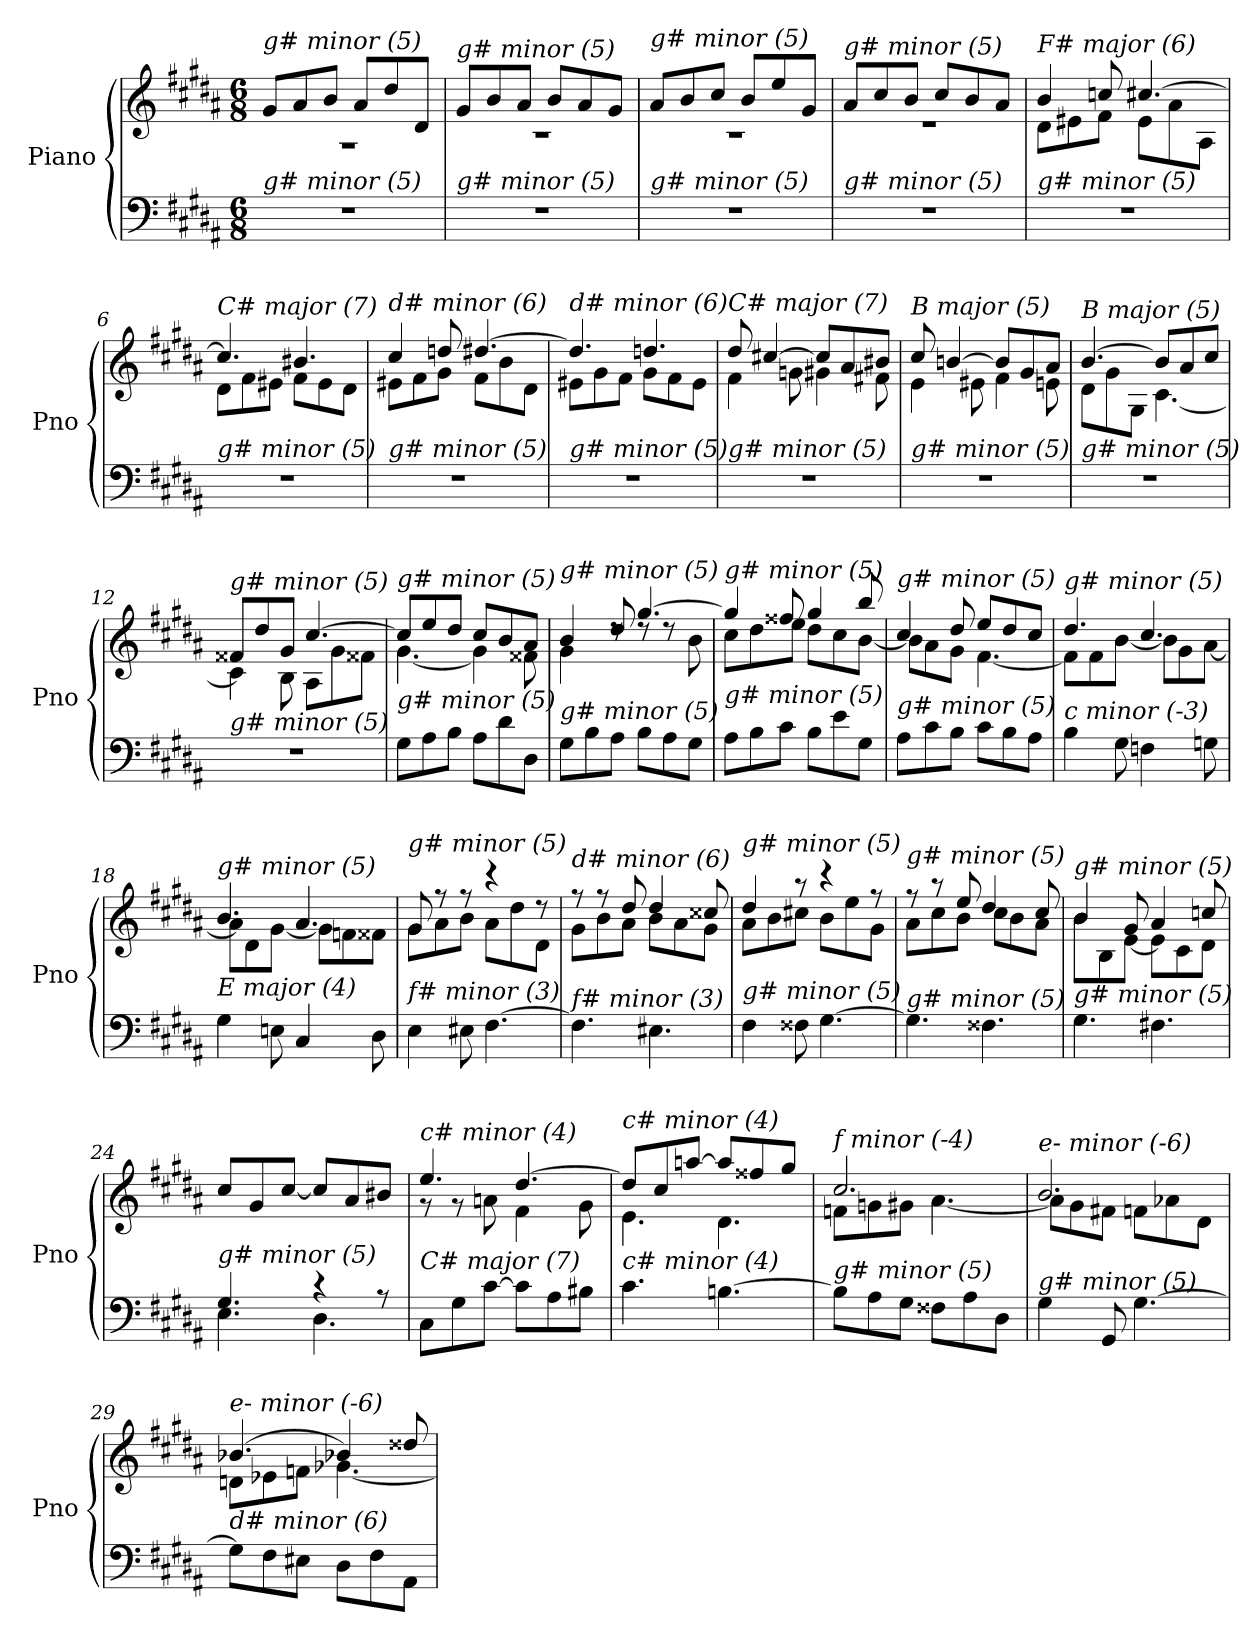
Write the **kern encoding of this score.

**kern	**kern
*part1	*part1
*staff2	*staff1
*I"Piano	*
*I'Pno	*
*clefF4	*clefG2
*k[f#c#g#d#a#]	*k[f#c#g#d#a#]
*M6/8	*M6/8
=1	=1
*	*^
!	!LO:TX:i:t=g# minor (5)	!
!LO:TX:i:t=g# minor (5)	!	!
2.r	8g#/L	2.r
.	8a#/	.
.	8b/J	.
.	8a#/L	.
.	8dd#/	.
.	8d#/J	.
=2	=2	=2
!	!LO:TX:i:t=g# minor (5)	!
!LO:TX:i:t=g# minor (5)	!	!
2.r	8g#/L	2.r
.	8b/	.
.	8a#/J	.
.	8b/L	.
.	8a#/	.
.	8g#/J	.
=3	=3	=3
!	!LO:TX:i:t=g# minor (5)	!
!LO:TX:i:t=g# minor (5)	!	!
2.r	8a#/L	2.r
.	8b/	.
.	8cc#/J	.
.	8b/L	.
.	8ee/	.
.	8g#/J	.
=4	=4	=4
!	!LO:TX:i:t=g# minor (5)	!
!LO:TX:i:t=g# minor (5)	!	!
2.r	8a#/L	2.r
.	8cc#/	.
.	8b/J	.
.	8cc#/L	.
.	8b/	.
.	8a#/J	.
=5	=5	=5
!	!LO:TX:i:t=F# major (6)	!
!LO:TX:i:t=g# minor (5)	!	!
2.r	4b/	8d#\L
.	.	8e#X\
.	8ccni/	8f#\J
.	[4.cc#/	8e#\L
.	.	8a#\
.	.	8A#\J
=6	=6	=6
!	!LO:TX:i:t=C# major (7)	!
!LO:TX:i:t=g# minor (5)	!	!
2.r	4.cc#/]	8d#\L
.	.	8f#\
.	.	8e#X\J
.	4.b#X/	8f#\L
.	.	8e#\
.	.	8d#\J
!!LO:LB:g=z	!!
=7	=7	=7
!	!LO:TX:i:t=d# minor (6)	!
!LO:TX:i:t=g# minor (5)	!	!
2.r	4cc#/	8e#X\L
.	.	8f#\
.	8ddni/	8g#\J
.	[4.dd#/	8f#\L
.	.	8b\
.	.	8d#\J
=8	=8	=8
!	!LO:TX:i:t=d# minor (6)	!
!LO:TX:i:t=g# minor (5)	!	!
2.r	4.dd#/]	8e#X\L
.	.	8g#\
.	.	8f#\J
.	4.ddni/	8g#\L
.	.	8f#\
.	.	8e#\J
=9	=9	=9
!	!LO:TX:i:t=C# major (7)	!
!LO:TX:i:t=g# minor (5)	!	!
2.r	8dd#/	4f#\
.	[4cc#X/	.
.	.	8gni\
.	8cc#/L]	4g#\
.	8a#/	.
.	8b#X/J	8f#X\
=10	=10	=10
!	!LO:TX:i:t=B major (5)	!
!LO:TX:i:t=g# minor (5)	!	!
2.r	8cc#/	4e\
.	[4bn/	.
.	.	8e#X\
.	8b/L]	4f#\
.	8g#/	.
.	8a#/J	8en\
=11	=11	=11
!	!LO:TX:i:t=B major (5)	!
!LO:TX:i:t=g# minor (5)	!	!
2.r	[4.b/	8d#\L
.	.	8g#\
.	.	8G#\J
.	8b/L]	[4.c#\
.	8a#/	.
.	8cc#/J	.
!!LO:LB:g=z	!!
=12	=12	=12
!	!LO:TX:i:t=g# minor (5)	!
!LO:TX:i:t=g# minor (5)	!	!
2.r	8f##X/L	4c#\]
.	8dd#/	.
.	8g#/J	8B\
.	[4.cc#/	8A#\L
.	.	8g#\
.	.	8f##X\J
=13	=13	=13
!	!LO:TX:i:t=g# minor (5)	!
!LO:TX:i:t=g# minor (5)	!	!
8G#\L	8cc#/L]	[4.g#\
8A#\	8ee/	.
8B\J	8dd#/J	.
8A#\L	8cc#/L	4g#\]
8d#\	8b/	.
8D#\J	8a#/J	8f##X\
=14	=14	=14
!	!LO:TX:i:t=g# minor (5)	!
!LO:TX:i:t=g# minor (5)	!	!
8G#\L	4b/	4g#\
8B\	.	.
8A#\J	8dd#/	8rdd
8B\L	[4.gg#/	8rdd
8A#\	.	8rdd
8G#\J	.	8b\
=15	=15	=15
!	!LO:TX:i:t=g# minor (5)	!
!LO:TX:i:t=g# minor (5)	!	!
8A#\L	4gg#/]	8cc#\L
8B\	.	8dd#\
8c#\J	8ff##X/	8ee\J
8B\L	4gg#/	8dd#\L
8e\	.	8cc#\
8G#\J	8bb/	[8b\J
=16	=16	=16
!	!LO:TX:i:t=g# minor (5)	!
!LO:TX:i:t=g# minor (5)	!	!
8A#\L	4cc#/	8b\L]
8c#\	.	8a#\
8B\J	8dd#/	8g#\J
8c#\L	8ee/L	[4.f#\
8B\	8dd#/	.
8A#\J	8cc#/J	.
=17	=17	=17
!	!LO:TX:i:t=g# minor (5)	!
!LO:TX:i:t=c minor (-3)	!	!
4B\	4.dd#/	8f#\L]
.	.	8f#\
8G#\	.	[8b\J
4Fni\	4.cc#/	8b\L]
.	.	8g#\
8Gni\	.	[8a#\J
!!LO:LB:g=z	!!
=18	=18	=18
!	!LO:TX:i:t=g# minor (5)	!
!LO:TX:i:t=E major (4)	!	!
4G#\	4.b/	8a#\L]
.	.	8d#\
8En\	.	[8g#\J
4C#/	4.a#/	8g#\L]
.	.	8fni\
8D#\	.	8f##X\J
=19	=19	=19
!	!LO:TX:i:t=g# minor (5)	!
!LO:TX:i:t=f# minor (3)	!	!
4E\	8g#/	8g#\L
.	8r	8a#\
8E#X\	8r	8b\J
[4.F#\	4r	8a#\L
.	.	8dd#\
.	8r	8d#\J
=20	=20	=20
!	!LO:TX:i:t=d# minor (6)	!
!LO:TX:i:t=f# minor (3)	!	!
4.F#\]	8r	8g#\L
.	8r	8b\
.	8dd#/	8a#\J
4.E#X\	4dd#/	8b\L
.	.	8a#\
.	8cc##X/	8g#\J
=21	=21	=21
!	!LO:TX:i:t=g# minor (5)	!
!LO:TX:i:t=g# minor (5)	!	!
4F#\	4dd#/	8a#\L
.	.	8b\
8F##X\	8r	8cc#X\J
[4.G#\	4r	8b\L
.	.	8ee\
.	8r	8g#\J
=22	=22	=22
!	!LO:TX:i:t=g# minor (5)	!
!LO:TX:i:t=g# minor (5)	!	!
4.G#\]	8r	8a#\L
.	8r	8cc#\
.	8ee/	8b\J
4.F##X\	4dd#/	8cc#\L
.	.	8b\
.	8cc#/	8a#\J
=23	=23	=23
!	!LO:TX:i:t=g# minor (5)	!
!LO:TX:i:t=g# minor (5)	!	!
4.G#\	4b/	8b\L
.	.	8B\
.	8g#/	[8e\J
4.F#X\	4a#/	8e\L]
.	.	8c#\
.	8ccni/	8d#\J
!!LO:LB:g=z
=24	=24	=24
*^	*	*
!	!	!LO:TX:i:t=C# major (7)	!
!LO:TX:i:t=g# minor (5)	!	!	!
*	*	*v	*v
4.G#/	4.E\	8cc#/L
.	.	8g#/
.	.	[8cc#/J
4r	4.D#\	8cc#/L]
.	.	8a#/
8r	.	8b#X/J
*v	*v	*
=25	=25
*	*^
!	!LO:TX:i:t=c# minor (4)	!
!LO:TX:i:t=C# major (7)	!	!
8C#\L	4.ee/	8r
8G#\	.	8r
[8c#\J	.	8an\
8c#\L]	[4.dd#/	4f#\
8A#\	.	.
8B#X\J	.	8g#\
=26	=26	=26
!	!LO:TX:i:t=c# minor (4)	!
!LO:TX:i:t=c# minor (4)	!	!
4.c#\	8dd#/L]	4.e\
.	8cc#/	.
.	[8aan/J	.
[4.Bn\	8aa/L]	4.d#\
.	8ff##X/	.
.	8gg#/J	.
=27	=27	=27
!	!LO:TX:i:t=f minor (-4)	!
!LO:TX:i:t=g# minor (5)	!	!
8B\L]	2.cc#/	8fni\L
8A#\	.	8gni\
8G#\J	.	8g#\J
8F##X\L	.	[4.a#\
8A#\	.	.
8D#\J	.	.
=28	=28	=28
!	!LO:TX:i:t=e- minor (-6)	!
!LO:TX:i:t=g# minor (5)	!	!
4G#\	2.b/	8a#\L]
.	.	8g#\
8GG#/	.	8f#X\J
[4.G#\	.	8fni\L
.	.	8a-Xi\
.	.	8d#\J
!!LO:PB:g=z	!!
=29	=29	=29
!	!LO:TX:i:t=e- minor (-6)	!
!LO:TX:i:t=d# minor (6)	!	!
8G#\L]	[4.b-Xi/	8dni\L
8F#\	.	8e-Xi\
8E#X\J	.	8fni\J
8D#\L	4b-Xi/]	[4.g-Xi\
8F#\	.	.
8AA#\J	8dd##Xi/	.
*	*v	*v
=	=
*-	*-
